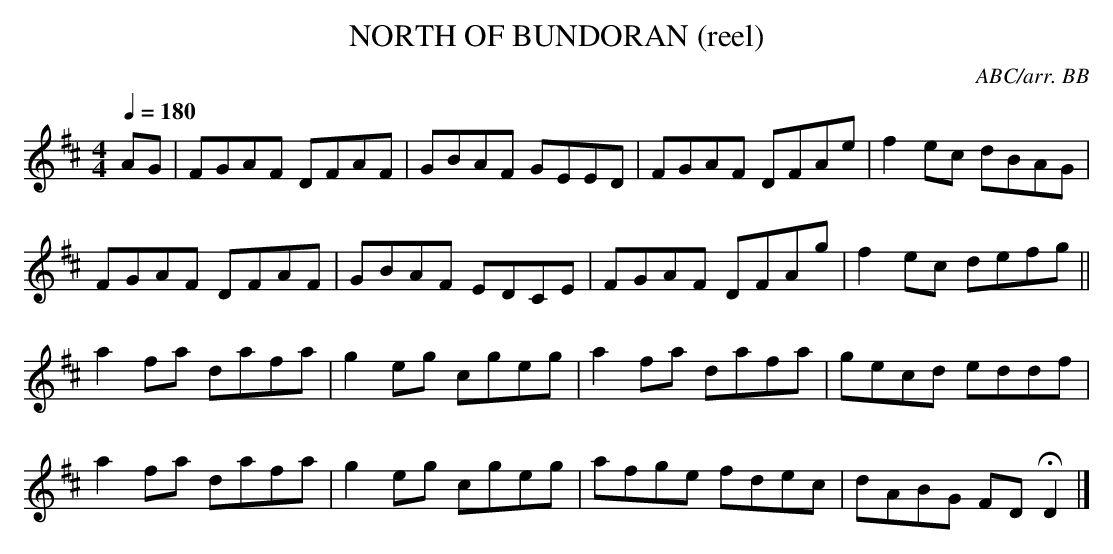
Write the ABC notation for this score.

X:1
T:NORTH OF BUNDORAN (reel)
C:ABC/arr. BB
M:4/4
L:1/8
Q:1/4=180
K:D
AG|FGAF DFAF|GBAF GEED|FGAF DFAe|f2ec dBAG|
FGAF DFAF|GBAF EDCE|FGAF DFAg|f2ec defg||
a2 fa dafa|g2 eg cgeg|a2 fa dafa|gecd eddf|
a2 fa dafa|g2 eg cgeg|afge fdec|dABG FD HD2|]
